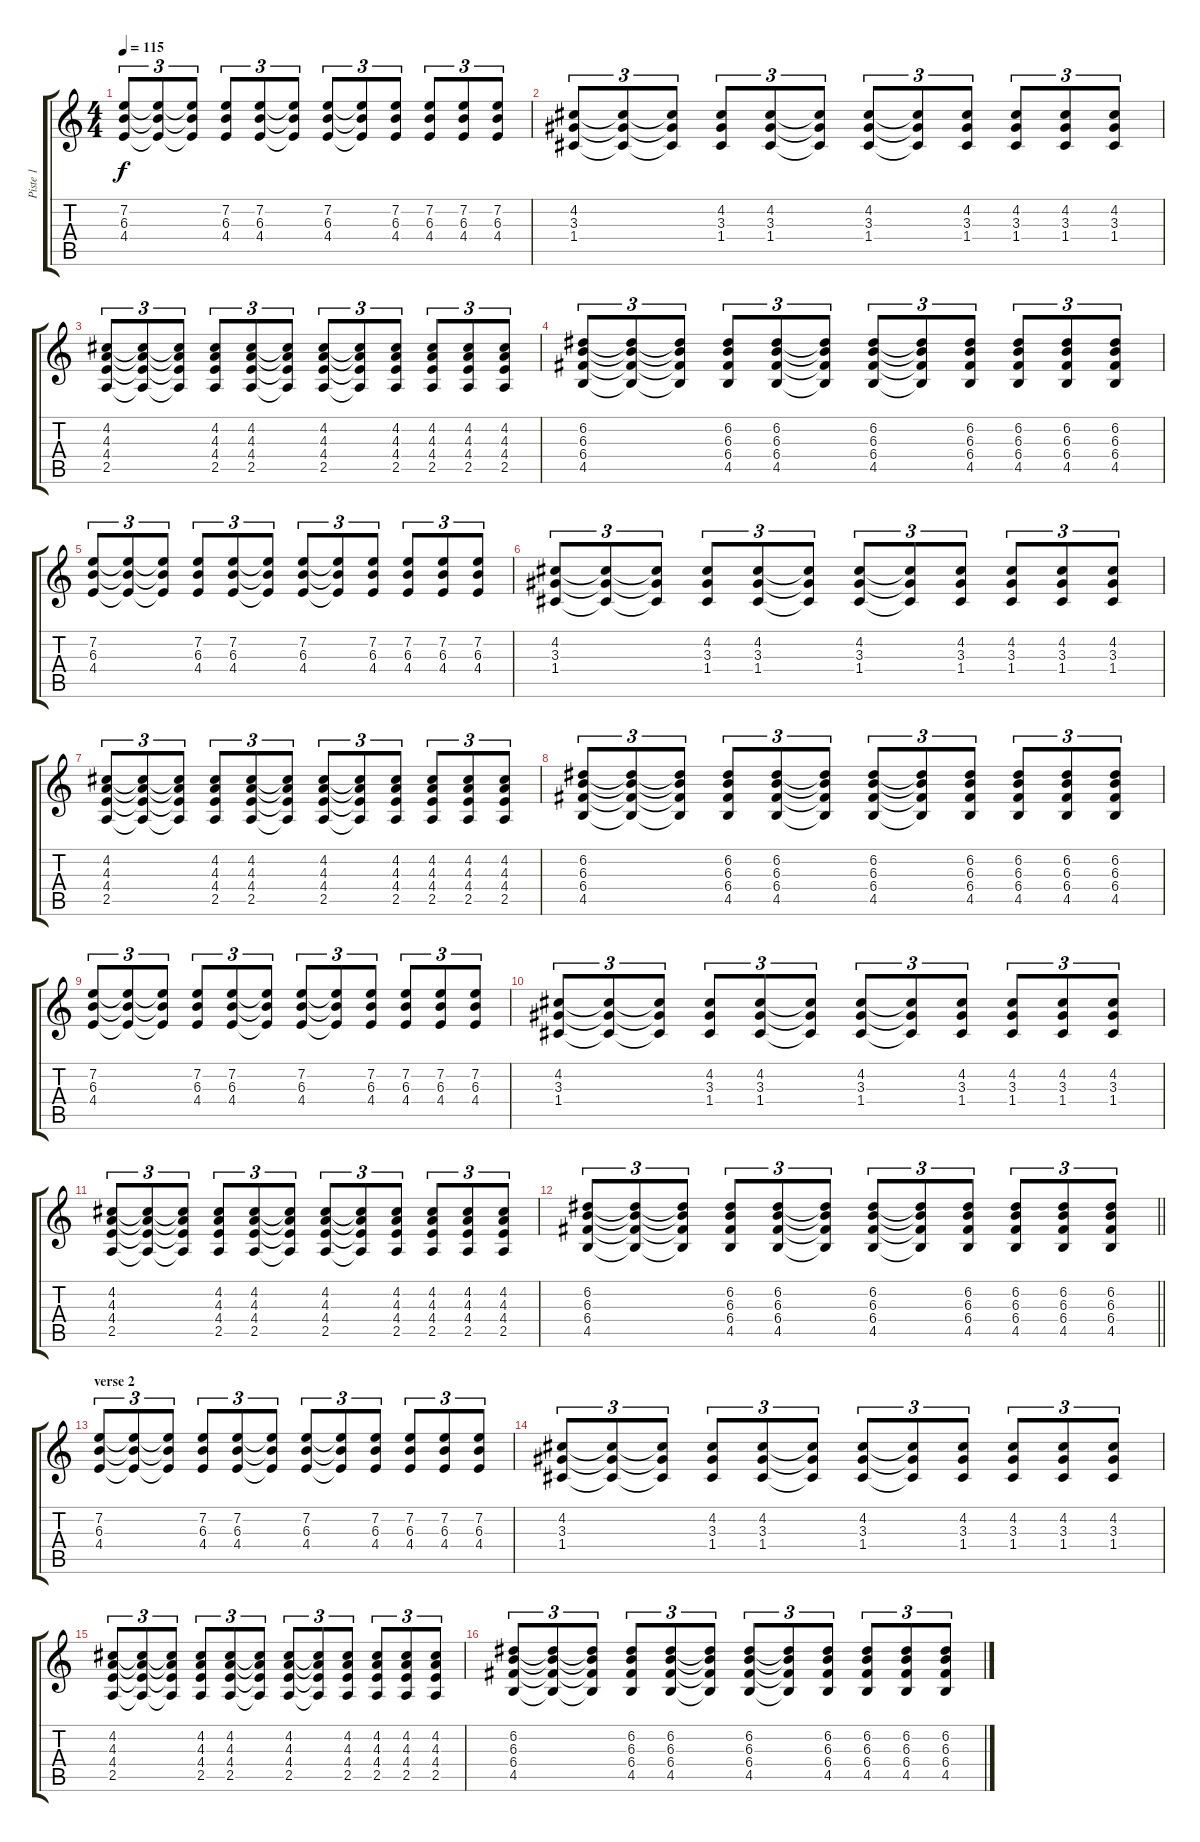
\track ("Piste 1" "Piste 1") {instrument acousticguitarsteel}
\staff {score tabs}
\tuning (D4 A3 F3 C3 G2 D2) {hide}
\ts (4 4)
\tempo 115
\clef g2
\ks c
(7.2 6.3 4.4).8{tu (3 2) dy f} (7.2{t} 6.3{t} 4.4{t}).8{tu (3 2)} (7.2{t} 6.3{t} 4.4{t}).8{tu (3 2)} (7.2 6.3 4.4).8{tu (3 2)} (7.2 6.3 4.4).8{tu (3 2)} (7.2{t} 6.3{t} 4.4{t}).8{tu (3 2)} (7.2 6.3 4.4).8{tu (3 2)} (7.2{t} 6.3{t} 4.4{t}).8{tu (3 2)} (7.2 6.3 4.4).8{tu (3 2)} (7.2 6.3 4.4).8{tu (3 2)} (7.2 6.3 4.4).8{tu (3 2)} (7.2 6.3 4.4).8{tu (3 2)} |
(4.2 3.3 1.4).8{tu (3 2)} (4.2{t} 3.3{t} 1.4{t}).8{tu (3 2)} (4.2{t} 3.3{t} 1.4{t}).8{tu (3 2)} (4.2 3.3 1.4).8{tu (3 2)} (4.2 3.3 1.4).8{tu (3 2)} (4.2{t} 3.3{t} 1.4{t}).8{tu (3 2)} (4.2 3.3 1.4).8{tu (3 2)} (4.2{t} 3.3{t} 1.4{t}).8{tu (3 2)} (4.2 3.3 1.4).8{tu (3 2)} (4.2 3.3 1.4).8{tu (3 2)} (4.2 3.3 1.4).8{tu (3 2)} (4.2 3.3 1.4).8{tu (3 2)} |
(4.2 4.3 4.4 2.5).8{tu (3 2)} (4.2{t} 4.3{t} 4.4{t} 2.5{t}).8{tu (3 2)} (4.2{t} 4.3{t} 4.4{t} 2.5{t}).8{tu (3 2)} (4.2 4.3 4.4 2.5).8{tu (3 2)} (4.2 4.3 4.4 2.5).8{tu (3 2)} (4.2{t} 4.3{t} 4.4{t} 2.5{t}).8{tu (3 2)} (4.2 4.3 4.4 2.5).8{tu (3 2)} (4.2{t} 4.3{t} 4.4{t} 2.5{t}).8{tu (3 2)} (4.2 4.3 4.4 2.5).8{tu (3 2)} (4.2 4.3 4.4 2.5).8{tu (3 2)} (4.2 4.3 4.4 2.5).8{tu (3 2)} (4.2 4.3 4.4 2.5).8{tu (3 2)} |
(6.2 6.3 6.4 4.5).8{tu (3 2)} (6.2{t} 6.3{t} 6.4{t} 4.5{t}).8{tu (3 2)} (6.2{t} 6.3{t} 6.4{t} 4.5{t}).8{tu (3 2)} (6.2 6.3 6.4 4.5).8{tu (3 2)} (6.2 6.3 6.4 4.5).8{tu (3 2)} (6.2{t} 6.3{t} 6.4{t} 4.5{t}).8{tu (3 2)} (6.2 6.3 6.4 4.5).8{tu (3 2)} (6.2{t} 6.3{t} 6.4{t} 4.5{t}).8{tu (3 2)} (6.2 6.3 6.4 4.5).8{tu (3 2)} (6.2 6.3 6.4 4.5).8{tu (3 2)} (6.2 6.3 6.4 4.5).8{tu (3 2)} (6.2 6.3 6.4 4.5).8{tu (3 2)} |
(7.2 6.3 4.4).8{tu (3 2)} (7.2{t} 6.3{t} 4.4{t}).8{tu (3 2)} (7.2{t} 6.3{t} 4.4{t}).8{tu (3 2)} (7.2 6.3 4.4).8{tu (3 2)} (7.2 6.3 4.4).8{tu (3 2)} (7.2{t} 6.3{t} 4.4{t}).8{tu (3 2)} (7.2 6.3 4.4).8{tu (3 2)} (7.2{t} 6.3{t} 4.4{t}).8{tu (3 2)} (7.2 6.3 4.4).8{tu (3 2)} (7.2 6.3 4.4).8{tu (3 2)} (7.2 6.3 4.4).8{tu (3 2)} (7.2 6.3 4.4).8{tu (3 2)} |
(4.2 3.3 1.4).8{tu (3 2)} (4.2{t} 3.3{t} 1.4{t}).8{tu (3 2)} (4.2{t} 3.3{t} 1.4{t}).8{tu (3 2)} (4.2 3.3 1.4).8{tu (3 2)} (4.2 3.3 1.4).8{tu (3 2)} (4.2{t} 3.3{t} 1.4{t}).8{tu (3 2)} (4.2 3.3 1.4).8{tu (3 2)} (4.2{t} 3.3{t} 1.4{t}).8{tu (3 2)} (4.2 3.3 1.4).8{tu (3 2)} (4.2 3.3 1.4).8{tu (3 2)} (4.2 3.3 1.4).8{tu (3 2)} (4.2 3.3 1.4).8{tu (3 2)} |
(4.2 4.3 4.4 2.5).8{tu (3 2)} (4.2{t} 4.3{t} 4.4{t} 2.5{t}).8{tu (3 2)} (4.2{t} 4.3{t} 4.4{t} 2.5{t}).8{tu (3 2)} (4.2 4.3 4.4 2.5).8{tu (3 2)} (4.2 4.3 4.4 2.5).8{tu (3 2)} (4.2{t} 4.3{t} 4.4{t} 2.5{t}).8{tu (3 2)} (4.2 4.3 4.4 2.5).8{tu (3 2)} (4.2{t} 4.3{t} 4.4{t} 2.5{t}).8{tu (3 2)} (4.2 4.3 4.4 2.5).8{tu (3 2)} (4.2 4.3 4.4 2.5).8{tu (3 2)} (4.2 4.3 4.4 2.5).8{tu (3 2)} (4.2 4.3 4.4 2.5).8{tu (3 2)} |
(6.2 6.3 6.4 4.5).8{tu (3 2)} (6.2{t} 6.3{t} 6.4{t} 4.5{t}).8{tu (3 2)} (6.2{t} 6.3{t} 6.4{t} 4.5{t}).8{tu (3 2)} (6.2 6.3 6.4 4.5).8{tu (3 2)} (6.2 6.3 6.4 4.5).8{tu (3 2)} (6.2{t} 6.3{t} 6.4{t} 4.5{t}).8{tu (3 2)} (6.2 6.3 6.4 4.5).8{tu (3 2)} (6.2{t} 6.3{t} 6.4{t} 4.5{t}).8{tu (3 2)} (6.2 6.3 6.4 4.5).8{tu (3 2)} (6.2 6.3 6.4 4.5).8{tu (3 2)} (6.2 6.3 6.4 4.5).8{tu (3 2)} (6.2 6.3 6.4 4.5).8{tu (3 2)} |
(7.2 6.3 4.4).8{tu (3 2)} (7.2{t} 6.3{t} 4.4{t}).8{tu (3 2)} (7.2{t} 6.3{t} 4.4{t}).8{tu (3 2)} (7.2 6.3 4.4).8{tu (3 2)} (7.2 6.3 4.4).8{tu (3 2)} (7.2{t} 6.3{t} 4.4{t}).8{tu (3 2)} (7.2 6.3 4.4).8{tu (3 2)} (7.2{t} 6.3{t} 4.4{t}).8{tu (3 2)} (7.2 6.3 4.4).8{tu (3 2)} (7.2 6.3 4.4).8{tu (3 2)} (7.2 6.3 4.4).8{tu (3 2)} (7.2 6.3 4.4).8{tu (3 2)} |
(4.2 3.3 1.4).8{tu (3 2)} (4.2{t} 3.3{t} 1.4{t}).8{tu (3 2)} (4.2{t} 3.3{t} 1.4{t}).8{tu (3 2)} (4.2 3.3 1.4).8{tu (3 2)} (4.2 3.3 1.4).8{tu (3 2)} (4.2{t} 3.3{t} 1.4{t}).8{tu (3 2)} (4.2 3.3 1.4).8{tu (3 2)} (4.2{t} 3.3{t} 1.4{t}).8{tu (3 2)} (4.2 3.3 1.4).8{tu (3 2)} (4.2 3.3 1.4).8{tu (3 2)} (4.2 3.3 1.4).8{tu (3 2)} (4.2 3.3 1.4).8{tu (3 2)} |
(4.2 4.3 4.4 2.5).8{tu (3 2)} (4.2{t} 4.3{t} 4.4{t} 2.5{t}).8{tu (3 2)} (4.2{t} 4.3{t} 4.4{t} 2.5{t}).8{tu (3 2)} (4.2 4.3 4.4 2.5).8{tu (3 2)} (4.2 4.3 4.4 2.5).8{tu (3 2)} (4.2{t} 4.3{t} 4.4{t} 2.5{t}).8{tu (3 2)} (4.2 4.3 4.4 2.5).8{tu (3 2)} (4.2{t} 4.3{t} 4.4{t} 2.5{t}).8{tu (3 2)} (4.2 4.3 4.4 2.5).8{tu (3 2)} (4.2 4.3 4.4 2.5).8{tu (3 2)} (4.2 4.3 4.4 2.5).8{tu (3 2)} (4.2 4.3 4.4 2.5).8{tu (3 2)} |
\barLineRight lightlight
(6.2 6.3 6.4 4.5).8{tu (3 2)} (6.2{t} 6.3{t} 6.4{t} 4.5{t}).8{tu (3 2)} (6.2{t} 6.3{t} 6.4{t} 4.5{t}).8{tu (3 2)} (6.2 6.3 6.4 4.5).8{tu (3 2)} (6.2 6.3 6.4 4.5).8{tu (3 2)} (6.2{t} 6.3{t} 6.4{t} 4.5{t}).8{tu (3 2)} (6.2 6.3 6.4 4.5).8{tu (3 2)} (6.2{t} 6.3{t} 6.4{t} 4.5{t}).8{tu (3 2)} (6.2 6.3 6.4 4.5).8{tu (3 2)} (6.2 6.3 6.4 4.5).8{tu (3 2)} (6.2 6.3 6.4 4.5).8{tu (3 2)} (6.2 6.3 6.4 4.5).8{tu (3 2)} |
\section ("" "verse 2")
(7.2 6.3 4.4).8{tu (3 2)} (7.2{t} 6.3{t} 4.4{t}).8{tu (3 2)} (7.2{t} 6.3{t} 4.4{t}).8{tu (3 2)} (7.2 6.3 4.4).8{tu (3 2)} (7.2 6.3 4.4).8{tu (3 2)} (7.2{t} 6.3{t} 4.4{t}).8{tu (3 2)} (7.2 6.3 4.4).8{tu (3 2)} (7.2{t} 6.3{t} 4.4{t}).8{tu (3 2)} (7.2 6.3 4.4).8{tu (3 2)} (7.2 6.3 4.4).8{tu (3 2)} (7.2 6.3 4.4).8{tu (3 2)} (7.2 6.3 4.4).8{tu (3 2)} |
(4.2 3.3 1.4).8{tu (3 2)} (4.2{t} 3.3{t} 1.4{t}).8{tu (3 2)} (4.2{t} 3.3{t} 1.4{t}).8{tu (3 2)} (4.2 3.3 1.4).8{tu (3 2)} (4.2 3.3 1.4).8{tu (3 2)} (4.2{t} 3.3{t} 1.4{t}).8{tu (3 2)} (4.2 3.3 1.4).8{tu (3 2)} (4.2{t} 3.3{t} 1.4{t}).8{tu (3 2)} (4.2 3.3 1.4).8{tu (3 2)} (4.2 3.3 1.4).8{tu (3 2)} (4.2 3.3 1.4).8{tu (3 2)} (4.2 3.3 1.4).8{tu (3 2)} |
(4.2 4.3 4.4 2.5).8{tu (3 2)} (4.2{t} 4.3{t} 4.4{t} 2.5{t}).8{tu (3 2)} (4.2{t} 4.3{t} 4.4{t} 2.5{t}).8{tu (3 2)} (4.2 4.3 4.4 2.5).8{tu (3 2)} (4.2 4.3 4.4 2.5).8{tu (3 2)} (4.2{t} 4.3{t} 4.4{t} 2.5{t}).8{tu (3 2)} (4.2 4.3 4.4 2.5).8{tu (3 2)} (4.2{t} 4.3{t} 4.4{t} 2.5{t}).8{tu (3 2)} (4.2 4.3 4.4 2.5).8{tu (3 2)} (4.2 4.3 4.4 2.5).8{tu (3 2)} (4.2 4.3 4.4 2.5).8{tu (3 2)} (4.2 4.3 4.4 2.5).8{tu (3 2)} |
(6.2 6.3 6.4 4.5).8{tu (3 2)} (6.2{t} 6.3{t} 6.4{t} 4.5{t}).8{tu (3 2)} (6.2{t} 6.3{t} 6.4{t} 4.5{t}).8{tu (3 2)} (6.2 6.3 6.4 4.5).8{tu (3 2)} (6.2 6.3 6.4 4.5).8{tu (3 2)} (6.2{t} 6.3{t} 6.4{t} 4.5{t}).8{tu (3 2)} (6.2 6.3 6.4 4.5).8{tu (3 2)} (6.2{t} 6.3{t} 6.4{t} 4.5{t}).8{tu (3 2)} (6.2 6.3 6.4 4.5).8{tu (3 2)} (6.2 6.3 6.4 4.5).8{tu (3 2)} (6.2 6.3 6.4 4.5).8{tu (3 2)} (6.2 6.3 6.4 4.5).8{tu (3 2)}
